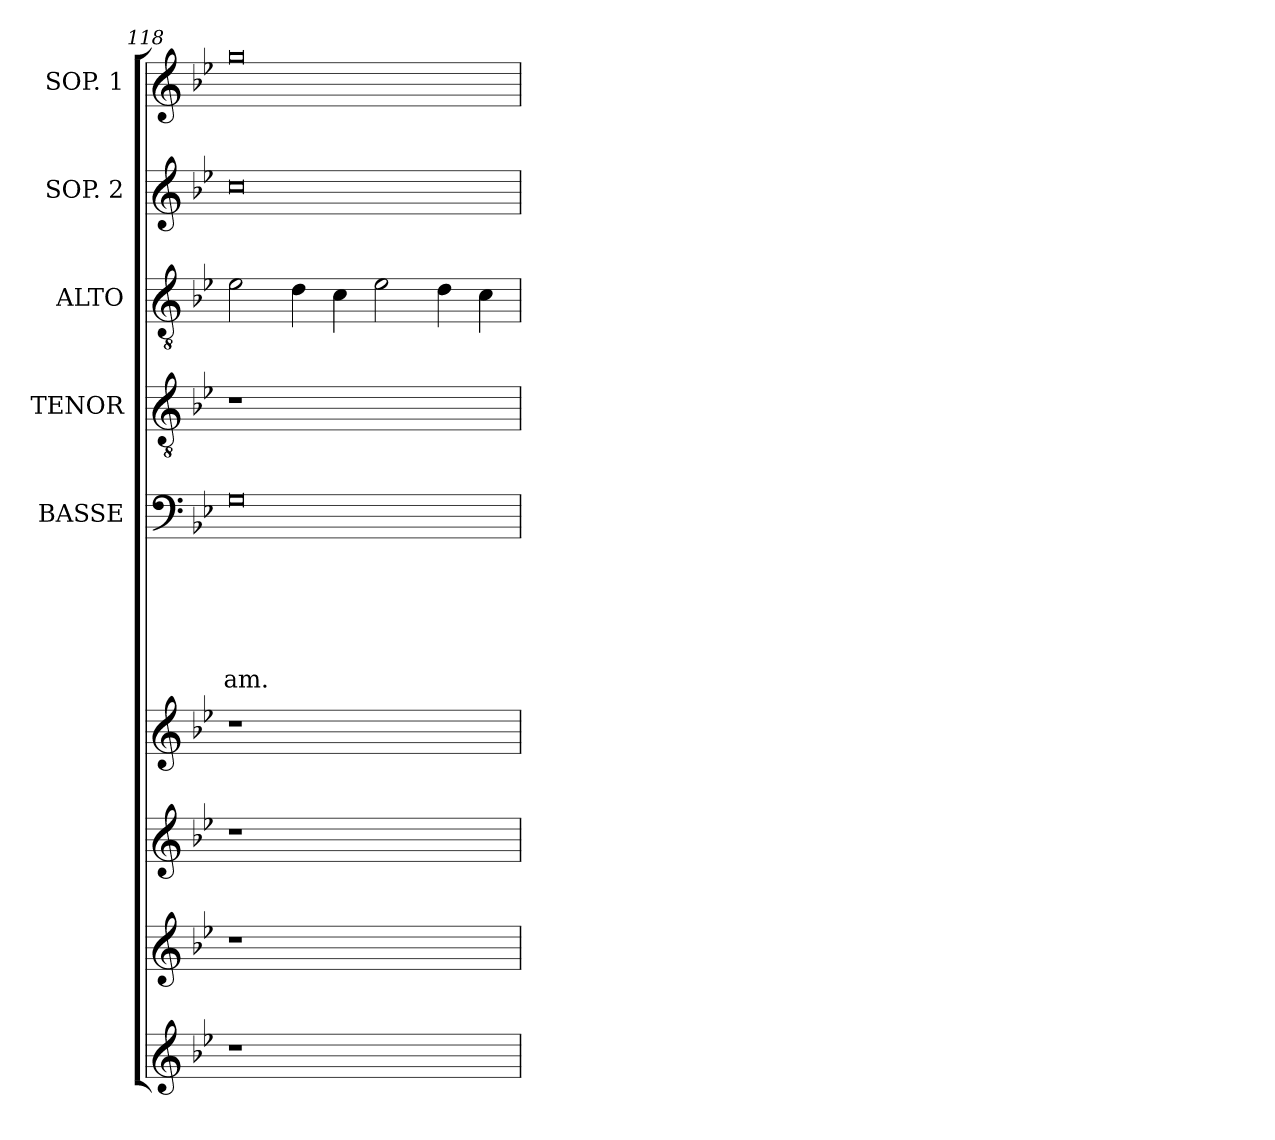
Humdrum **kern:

**kern	**kern	**kern	**kern	**kern	**text	**text	**text	**text	**text	**text	**kern	**kern	**kern	**kern
*part9	*part8	*part7	*part6	*part5	*part5	*part5	*part5	*part5	*part5	*part5	*part4	*part3	*part2	*part1
*staff9	*staff8	*staff7	*staff6	*staff5	*staff5	*staff5	*staff5	*staff5	*staff5	*staff5	*staff4	*staff3	*staff2	*staff1
*	*	*	*	*I"BASSE	*	*	*	*	*	*	*I"TENOR	*I"ALTO	*I"SOP. 2	*I"SOP. 1
*	*	*	*	*I'BAS.	*	*	*	*	*	*	*I'TEN.	*I'ALT.	*I'SOP. 2	*I'SOP. 1
*clefG2	*clefG2	*clefG2	*clefG2	*clefF4	*	*	*	*	*	*	*clefGv2	*clefGv2	*clefG2	*clefG2
*k[b-e-]	*k[b-e-]	*k[b-e-]	*k[b-e-]	*k[b-e-]	*	*	*	*	*	*	*k[b-e-]	*k[b-e-]	*k[b-e-]	*k[b-e-]
*B-:	*B-:	*B-:	*B-:	*B-:	*	*	*	*	*	*	*B-:	*B-:	*B-:	*B-:
=118	=118	=118	=118	=118	=118	=118	=118	=118	=118	=118	=118	=118	=118	=118
!	!	!	!	!	!	!	!	!	!	!LO:LY:b	!	!	!	!
1r	1r	1r	1r	0G	.	.	.	.	.	-am.	1r	2e-\	0cc	0gg
.	.	.	.	.	.	.	.	.	.	.	.	4d\	.	.
.	.	.	.	.	.	.	.	.	.	.	.	4c\	.	.
1ryy	1ryy	1ryy	1ryy	.	.	.	.	.	.	.	1ryy	2e-\	.	.
.	.	.	.	.	.	.	.	.	.	.	.	4d\	.	.
.	.	.	.	.	.	.	.	.	.	.	.	4c\	.	.
=	=	=	=	=	=	=	=	=	=	=	=	=	=	=
*-	*-	*-	*-	*-	*-	*-	*-	*-	*-	*-	*-	*-	*-	*-
